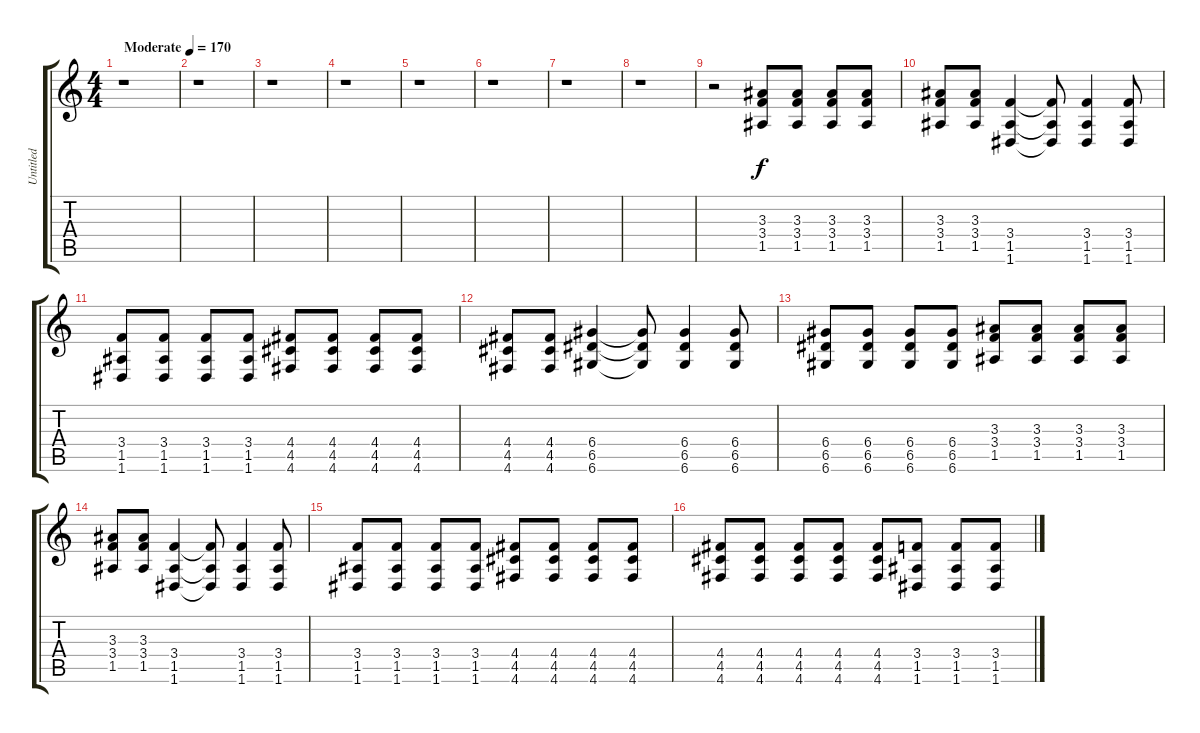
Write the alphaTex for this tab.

\track ("Untitled" "Untitled") {instrument distortionguitar}
\staff {score tabs}
\tuning (E4 B3 G3 D3 A2 D2) {hide}
\ts (4 4)
\tempo (170 "Moderate")
\clef g2
\ks c
r.1{dy f instrument distortionguitar} |
r.1 |
r.1 |
r.1 |
r.1 |
r.1 |
r.1 |
r.1 |
r.2 (3.3 3.4 1.5).8 (3.3 3.4 1.5).8 (3.3 3.4 1.5).8 (3.3 3.4 1.5).8 |
(3.3 3.4 1.5).8 (3.3 3.4 1.5).8 (3.4 1.5 1.6).4 (3.4{t} 1.5{t} 1.6{t}).8 (3.4 1.5 1.6).4 (3.4 1.5 1.6).8 |
(3.4 1.5 1.6).8 (3.4 1.5 1.6).8 (3.4 1.5 1.6).8 (3.4 1.5 1.6).8 (4.4 4.5 4.6).8 (4.4 4.5 4.6).8 (4.4 4.5 4.6).8 (4.4 4.5 4.6).8 |
(4.4 4.5 4.6).8 (4.4 4.5 4.6).8 (6.4 6.5 6.6).4 (6.4{t} 6.5{t} 6.6{t}).8 (6.4 6.5 6.6).4 (6.4 6.5 6.6).8 |
(6.4 6.5 6.6).8 (6.4 6.5 6.6).8 (6.4 6.5 6.6).8 (6.4 6.5 6.6).8 (3.3 3.4 1.5).8 (3.3 3.4 1.5).8 (3.3 3.4 1.5).8 (3.3 3.4 1.5).8 |
(3.3 3.4 1.5).8 (3.3 3.4 1.5).8 (3.4 1.5 1.6).4 (3.4{t} 1.5{t} 1.6{t}).8 (3.4 1.5 1.6).4 (3.4 1.5 1.6).8 |
(3.4 1.5 1.6).8 (3.4 1.5 1.6).8 (3.4 1.5 1.6).8 (3.4 1.5 1.6).8 (4.4 4.5 4.6).8 (4.4 4.5 4.6).8 (4.4 4.5 4.6).8 (4.4 4.5 4.6).8 |
(4.4 4.5 4.6).8 (4.4 4.5 4.6).8 (4.4 4.5 4.6).8 (4.4 4.5 4.6).8 (4.4 4.5 4.6).8 (3.4 1.5 1.6).8 (3.4 1.5 1.6).8 (3.4 1.5 1.6).8
